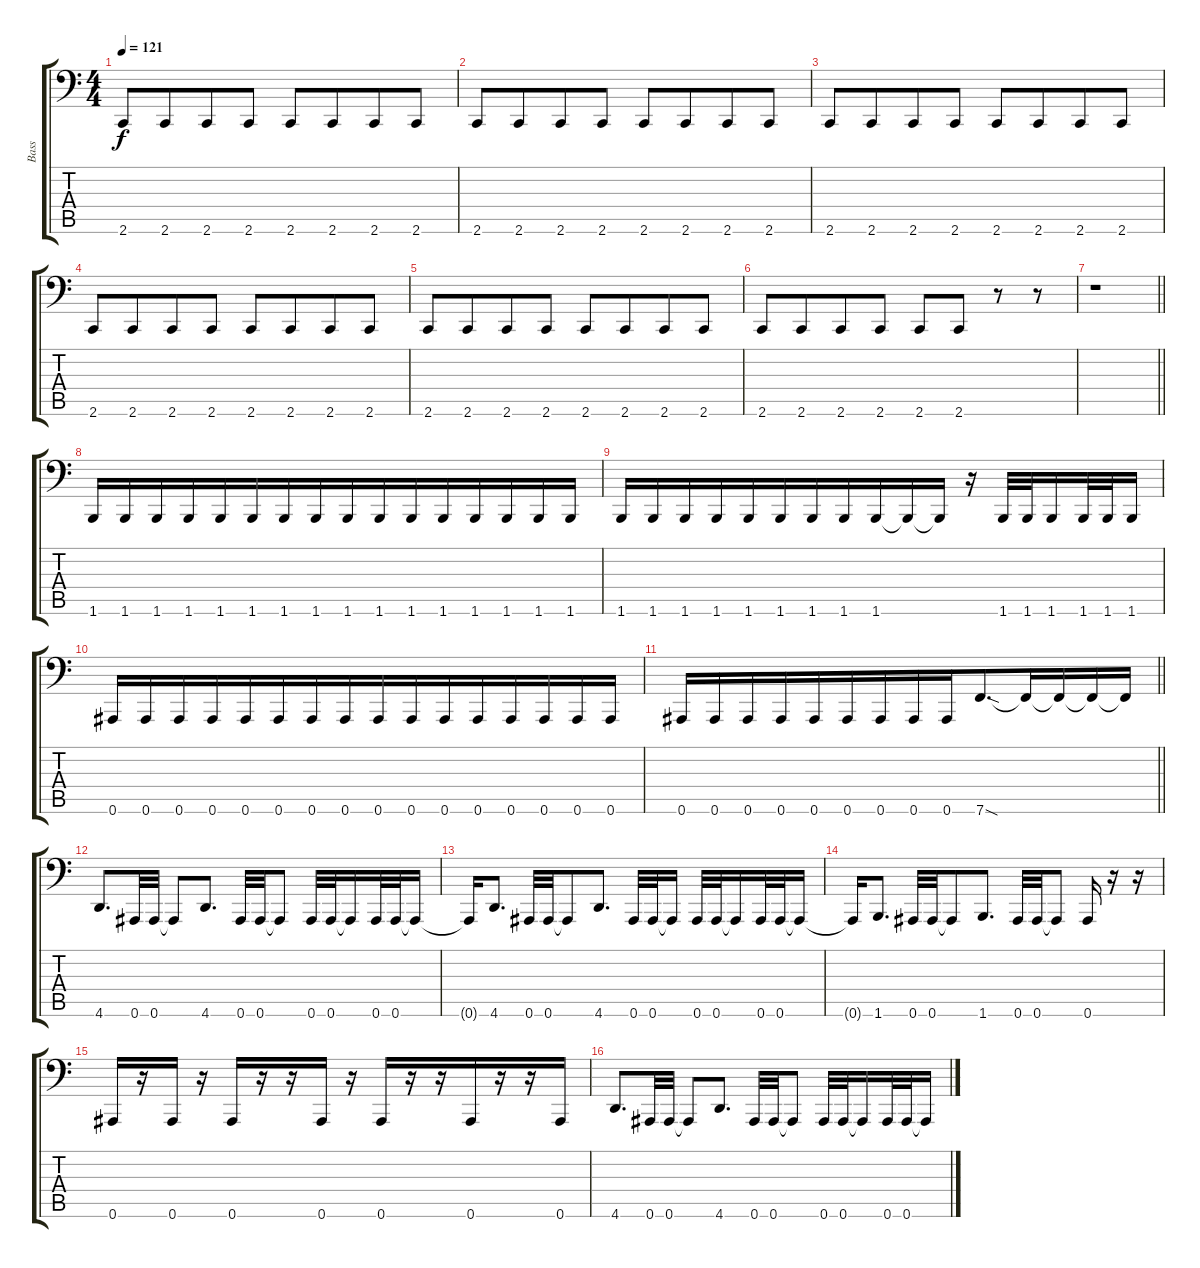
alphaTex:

\track ("Bass" "Bass") {instrument electricbassfinger}
\staff {score tabs}
\tuning (C3 G2 Eb2 Bb1 F1 Bb0) {hide}
\ts (4 4)
\tempo 121
\clef f4
\ks c
2.6.8{dy f} 2.6.8{beam merge} 2.6.8 2.6.8 2.6.8{beam merge} 2.6.8{beam merge} 2.6.8 2.6.8 |
2.6.8 2.6.8{beam merge} 2.6.8 2.6.8 2.6.8{beam merge} 2.6.8{beam merge} 2.6.8 2.6.8 |
2.6.8 2.6.8{beam merge} 2.6.8 2.6.8 2.6.8{beam merge} 2.6.8{beam merge} 2.6.8 2.6.8 |
2.6.8 2.6.8{beam merge} 2.6.8 2.6.8 2.6.8{beam merge} 2.6.8{beam merge} 2.6.8 2.6.8 |
2.6.8 2.6.8{beam merge} 2.6.8 2.6.8 2.6.8{beam merge} 2.6.8{beam merge} 2.6.8 2.6.8 |
2.6.8 2.6.8{beam merge} 2.6.8 2.6.8 2.6.8{beam merge} 2.6.8{beam merge} r.8 r.8 |
\barLineRight lightlight
r.1 |
\section ("" "")
1.6.16 1.6.16 1.6.16 1.6.16{beam merge} 1.6.16 1.6.16 1.6.16 1.6.16{beam merge} 1.6.16 1.6.16 1.6.16 1.6.16{beam merge} 1.6.16 1.6.16 1.6.16 1.6.16 |
1.6.16 1.6.16 1.6.16 1.6.16{beam merge} 1.6.16 1.6.16 1.6.16 1.6.16{beam merge} 1.6.16 1.6{t}.16 1.6{t}.16 r.16{beam merge} 1.6.32 1.6.32 1.6.16 1.6.32 1.6.32 1.6.16 |
0.6.16{beam merge} 0.6.16{beam merge} 0.6.16{beam merge} 0.6.16{beam merge} 0.6.16{beam merge} 0.6.16{beam merge} 0.6.16{beam merge} 0.6.16{beam merge} 0.6.16{beam merge} 0.6.16{beam merge} 0.6.16{beam merge} 0.6.16{beam merge} 0.6.16{beam merge} 0.6.16{beam merge} 0.6.16{beam merge} 0.6.16 |
\barLineRight lightlight
0.6.16{beam merge} 0.6.16{beam merge} 0.6.16{beam merge} 0.6.16{beam merge} 0.6.16{beam merge} 0.6.16{beam merge} 0.6.16{beam merge} 0.6.16{beam merge} 0.6.16{beam merge} 7.6{sod}.8{d beam merge} 7.6{t}.16{beam merge} 7.6{t}.16{beam merge} 7.6{t}.16{beam merge} 7.6{t}.16 |
\section ("" "")
4.6.8{d} 0.6.32 0.6.32 0.6{t}.8{beam merge} 4.6.8{d} 0.6.32 0.6.32 0.6{t}.8 0.6.32 0.6.32 0.6{t}.16 0.6.32 0.6.32{beam merge} 0.6{t}.16 |
0.6{t}.16{beam merge} 4.6.8{d} 0.6.32 0.6.32 0.6{t}.8{beam merge} 4.6.8{d} 0.6.32 0.6.32 0.6{t}.16 0.6.32 0.6.32{beam merge} 0.6{t}.16 0.6.32 0.6.32 0.6{t}.16 |
0.6{t}.16{beam merge} 1.6.8{d} 0.6.32 0.6.32 0.6{t}.8{beam merge} 1.6.8{d} 0.6.32 0.6.32 0.6{t}.8 0.6.16 r.16 r.16 |
0.6.16{beam merge} r.16 0.6.16 r.16 0.6.16{beam merge} r.16{beam merge} r.16 0.6.16 r.16{beam merge} 0.6.16{beam merge} r.16{beam merge} r.16{beam merge} 0.6.16 r.16 r.16{beam merge} 0.6.16 |
4.6.8{d} 0.6.32 0.6.32 0.6{t}.8{beam merge} 4.6.8{d} 0.6.32 0.6.32 0.6{t}.8 0.6.32 0.6.32 0.6{t}.16 0.6.32 0.6.32{beam merge} 0.6{t}.16
